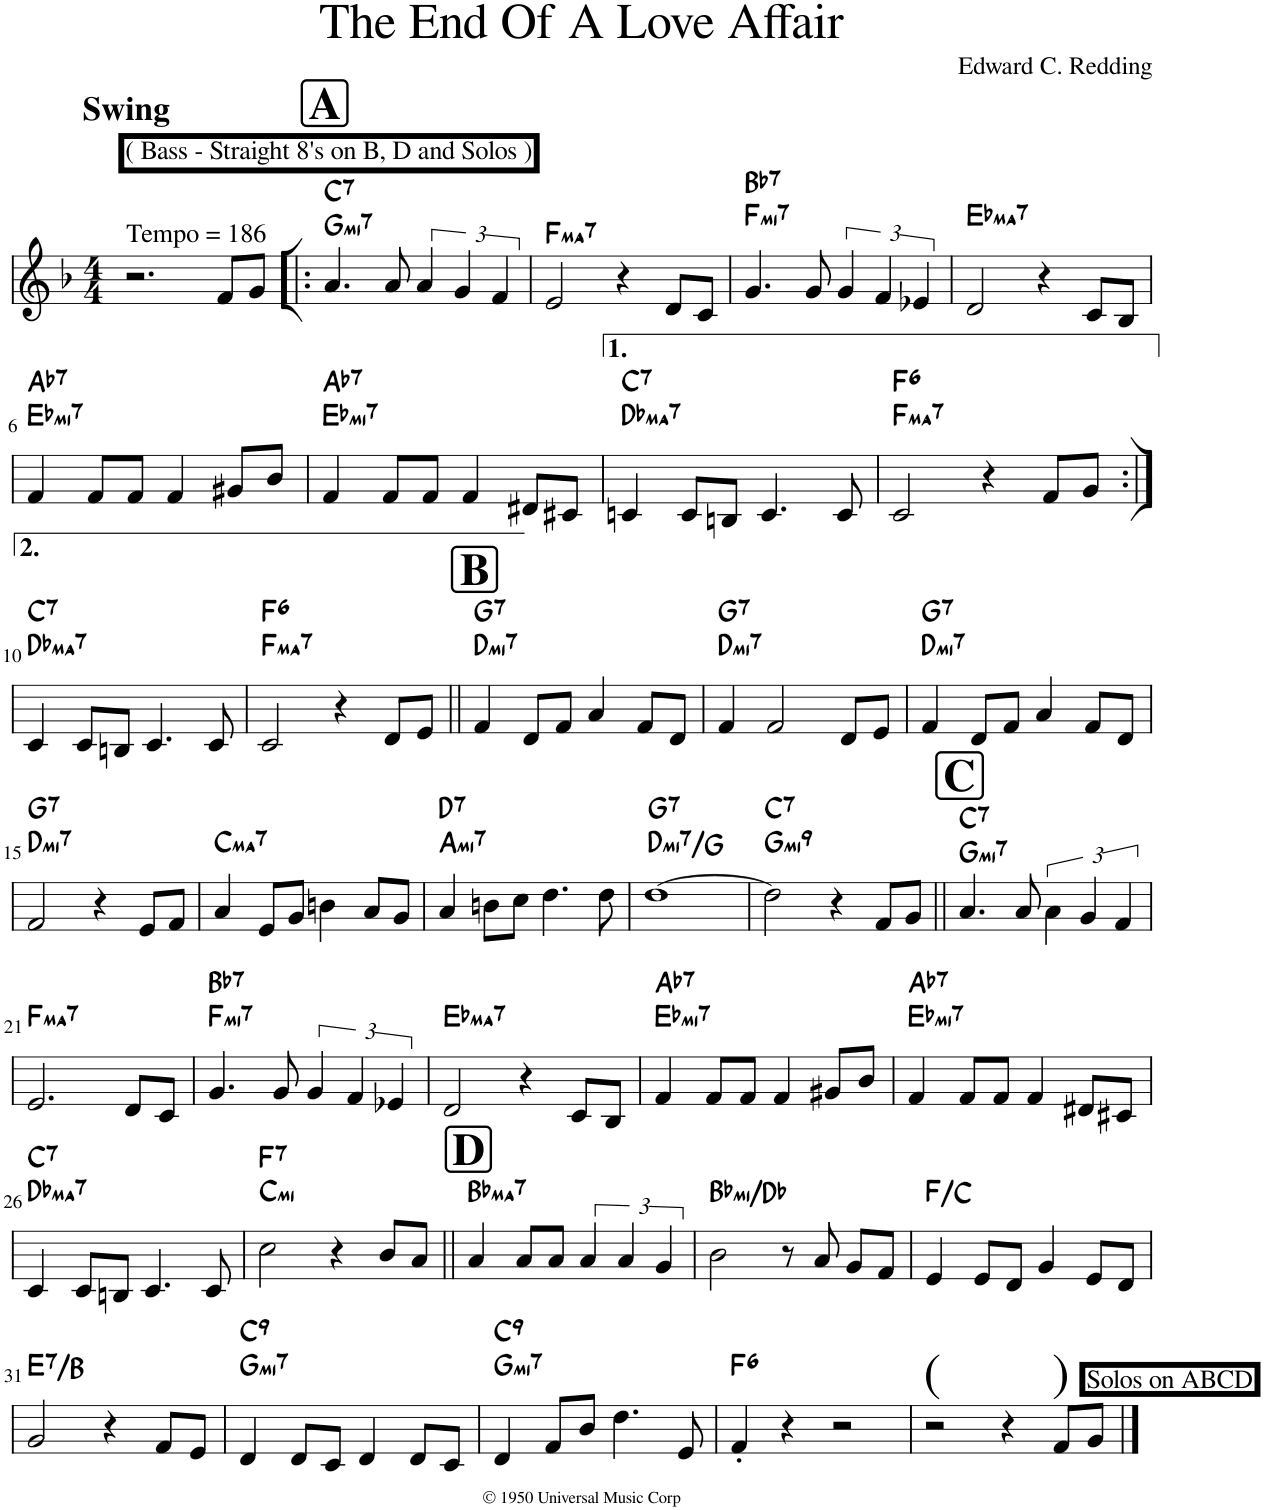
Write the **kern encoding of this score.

**kern	**harte
*part1	*part1
*staff1	*
*I"Piano	*
*I'Pno	*
*clefG2	*
*k[b-]	*
*M4/4	*
=1	=1
!LO:TX:a:B:t=Swing	!
!LO:TX:a:t=Tempo = 186	!
!LO:TX:a:t=( Bass - Straight 8's on B, D and Solos )	!
2.r	.
8f/L	.
8g/J	.
=2!|:	=2!|:
!LO:TX:a:B:t=A	!LO:H:n=1:kt=mi7
!	!LO:H:n=2:kt=7
4.a/	G:min7 C:7
8a/	.
6a/	.
6g/	.
6f/	.
=3	=3
!	!LO:H:kt=ma7
2e/	F:maj7
4r	.
8d/L	.
8c/J	.
=4	=4
!	!LO:H:n=1:kt=mi7
!	!LO:H:n=2:kt=7
4.g/	F:min7 Bb:7
8g/	.
6g/	.
6f/	.
6e-X/	.
=5	=5
!	!LO:H:kt=ma7
2d/	Eb:maj7
4r	.
8c/L	.
8B-/J	.
!!LO:LB:g=z
=6	=6
!	!LO:H:n=1:kt=mi7
!	!LO:H:n=2:kt=7
4f/	Eb:min7 Ab:7
8f/L	.
8f/J	.
4f/	.
8g#X/L	.
8b-/J	.
=7	=7
!	!LO:H:n=1:kt=mi7
!	!LO:H:n=2:kt=7
4f/	Eb:min7 Ab:7
8f/L	.
8f/J	.
4f/	.
8d#X/L	.
8c#X/J	.
=8	=8
!	!LO:H:n=1:kt=ma7
!	!LO:H:n=2:kt=7
4cn/	Db:maj7 C:7
8c/L	.
8Bn/J	.
4.c/	.
8c/	.
=9	=9
!	!LO:H:n=1:kt=ma7
!	!LO:H:n=2:kt=6
2c/	F:maj7 F:maj6
4r	.
8f/L	.
8g/J	.
!!LO:LB:g=z
=10:|!	=10:|!
!	!LO:H:n=1:kt=ma7
!	!LO:H:n=2:kt=7
4c/	Db:maj7 C:7
8c/L	.
8Bn/J	.
4.c/	.
8c/	.
=11	=11
!	!LO:H:n=1:kt=ma7
!	!LO:H:n=2:kt=6
2c/	F:maj7 F:maj6
4r	.
8d/L	.
8e/J	.
=12||	=12||
!LO:TX:a:B:t=B	!LO:H:n=1:kt=mi7
!	!LO:H:n=2:kt=7
4f/	D:min7 G:7
8d/L	.
8f/J	.
4a/	.
8f/L	.
8d/J	.
=13	=13
!	!LO:H:n=1:kt=mi7
!	!LO:H:n=2:kt=7
4f/	D:min7 G:7
2f/	.
8d/L	.
8e/J	.
=14	=14
!	!LO:H:n=1:kt=mi7
!	!LO:H:n=2:kt=7
4f/	D:min7 G:7
8d/L	.
8f/J	.
4a/	.
8f/L	.
8d/J	.
!!LO:LB:g=z
=15	=15
!	!LO:H:n=1:kt=mi7
!	!LO:H:n=2:kt=7
2f/	D:min7 G:7
4r	.
8e/L	.
8f/J	.
=16	=16
!	!LO:H:kt=ma7
4a/	C:maj7
8e/L	.
8g/J	.
4bn\	.
8a/L	.
8g/J	.
=17	=17
!	!LO:H:n=1:kt=mi7
!	!LO:H:n=2:kt=7
4a/	A:min7 D:7
8bn\L	.
8cc\J	.
4.dd\	.
8dd\	.
=18	=18
!	!LO:H:n=1:kt=mi7
!	!LO:H:n=2:kt=7
[1dd	D:min7/4 G:7
=19	=19
!	!LO:H:n=1:kt=mi9
!	!LO:H:n=2:kt=7
2dd\]	G:min9 C:7
4r	.
8f/L	.
8g/J	.
=20||	=20||
!LO:TX:a:B:t=C	!LO:H:n=1:kt=mi7
!	!LO:H:n=2:kt=7
4.a/	G:min7 C:7
8a/	.
6a\	.
6g/	.
6f/	.
!!LO:LB:g=z
=21	=21
!	!LO:H:kt=ma7
2.e/	F:maj7
8d/L	.
8c/J	.
=22	=22
!	!LO:H:n=1:kt=mi7
!	!LO:H:n=2:kt=7
4.g/	F:min7 Bb:7
8g/	.
6g/	.
6f/	.
6e-X/	.
=23	=23
!	!LO:H:kt=ma7
2d/	Eb:maj7
4r	.
8c/L	.
8B-/J	.
=24	=24
!	!LO:H:n=1:kt=mi7
!	!LO:H:n=2:kt=7
4f/	Eb:min7 Ab:7
8f/L	.
8f/J	.
4f/	.
8g#X/L	.
8b-/J	.
=25	=25
!	!LO:H:n=1:kt=mi7
!	!LO:H:n=2:kt=7
4f/	Eb:min7 Ab:7
8f/L	.
8f/J	.
4f/	.
8d#X/L	.
8c#X/J	.
!!LO:LB:g=z
=26	=26
!	!LO:H:n=1:kt=ma7
!	!LO:H:n=2:kt=7
4c/	Db:maj7 C:7
8c/L	.
8Bn/J	.
4.c/	.
8c/	.
=27	=27
!	!LO:H:n=1:kt=mi
!	!LO:H:n=2:kt=7
2cc\	C:min F:7
4r	.
8b-/L	.
8a/J	.
=28||	=28||
!LO:TX:a:B:t=D	!LO:H:kt=ma7
4a/	Bb:maj7
8a/L	.
8a/J	.
6a/	.
6a/	.
6g/	.
=29	=29
!	!LO:H:kt=mi
2b-\	Bb:min/b3
8r	.
8a/	.
8g/L	.
8f/J	.
=30	=30
4e/	F:maj/5
8e/L	.
8d/J	.
4g/	.
8e/L	.
8d/J	.
!!LO:LB:g=z
=31	=31
!	!LO:H:kt=7
2g/	E:7/5
4r	.
8f/L	.
8e/J	.
=32	=32
!	!LO:H:n=1:kt=mi7
!	!LO:H:n=2:kt=9
4d/	G:min7 C:9
8d/L	.
8c/J	.
4d/	.
8d/L	.
8c/J	.
=33	=33
!	!LO:H:n=1:kt=mi7
!	!LO:H:n=2:kt=9
4d/	G:min7 C:9
8f/L	.
8b-/J	.
4.dd\	.
8e/	.
=34	=34
!	!LO:H:kt=6
4f'/	F:maj6
4r	.
2r	.
=35	=35
!LO:TX:a:t=(	!
2r	.
4r	.
!LO:TX:a:t=)	!
8f/L	.
!LO:TX:a:t=Solos on ABCD	!
8g/J	.
==	==
*-	*-
